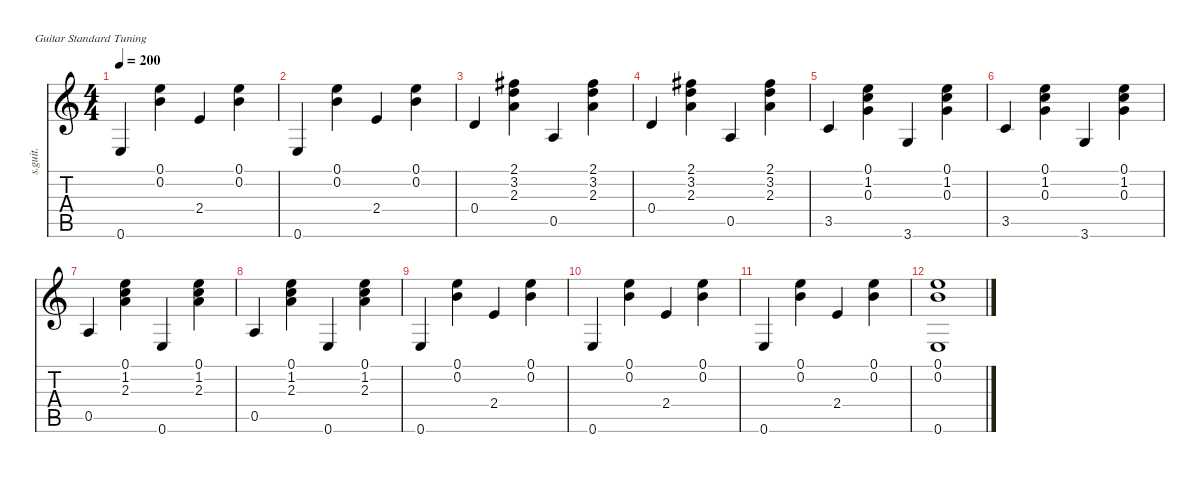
\defaultSystemsLayout 4
\hideDynamics
\bracketExtendMode nobrackets
\track ("Steel Guitar" "s.guit.") {instrument acousticguitarsteel}
\staff {score tabs}
\tuning (E4 B3 G3 D3 A2 E2)
\ts (4 4)
\tempo 200
\clef g2
\ks c
0.6.4{dy mf beam Up} (0.1 0.2).4{beam Down} 2.4.4{beam Up} (0.1 0.2).4{beam Down} |
0.6.4{beam Up} (0.1 0.2).4{beam Down} 2.4.4{beam Up} (0.1 0.2).4{beam Down} |
0.4.4{beam Up} (2.1{acc #} 3.2 2.3).4{beam Down} 0.5.4{beam Up} (2.1{acc #} 3.2 2.3).4{beam Down} |
0.4.4{beam Up} (2.1{acc #} 3.2 2.3).4{beam Down} 0.5.4{beam Up} (2.1{acc #} 3.2 2.3).4{beam Down} |
3.5.4{beam Up} (0.1 1.2 0.3).4{beam Down} 3.6.4{beam Up} (0.1 1.2 0.3).4{beam Down} |
3.5.4{beam Up} (0.1 1.2 0.3).4{beam Down} 3.6.4{beam Up} (0.1 1.2 0.3).4{beam Down} |
0.5.4{beam Up} (0.1 1.2 2.3).4{beam Down} 0.6.4{beam Up} (0.1 1.2 2.3).4{beam Down} |
0.5.4{beam Up} (0.1 1.2 2.3).4{beam Down} 0.6.4{beam Up} (0.1 1.2 2.3).4{beam Down} |
0.6.4{beam Up} (0.1 0.2).4{beam Down} 2.4.4{beam Up} (0.1 0.2).4{beam Down} |
0.6.4{beam Up} (0.1 0.2).4{beam Down} 2.4.4{beam Up} (0.1 0.2).4{beam Down} |
0.6.4{beam Up} (0.1 0.2).4{beam Down} 2.4.4{beam Up} (0.1 0.2).4{beam Down} |
(0.6 0.1 0.2).1{beam Up}
